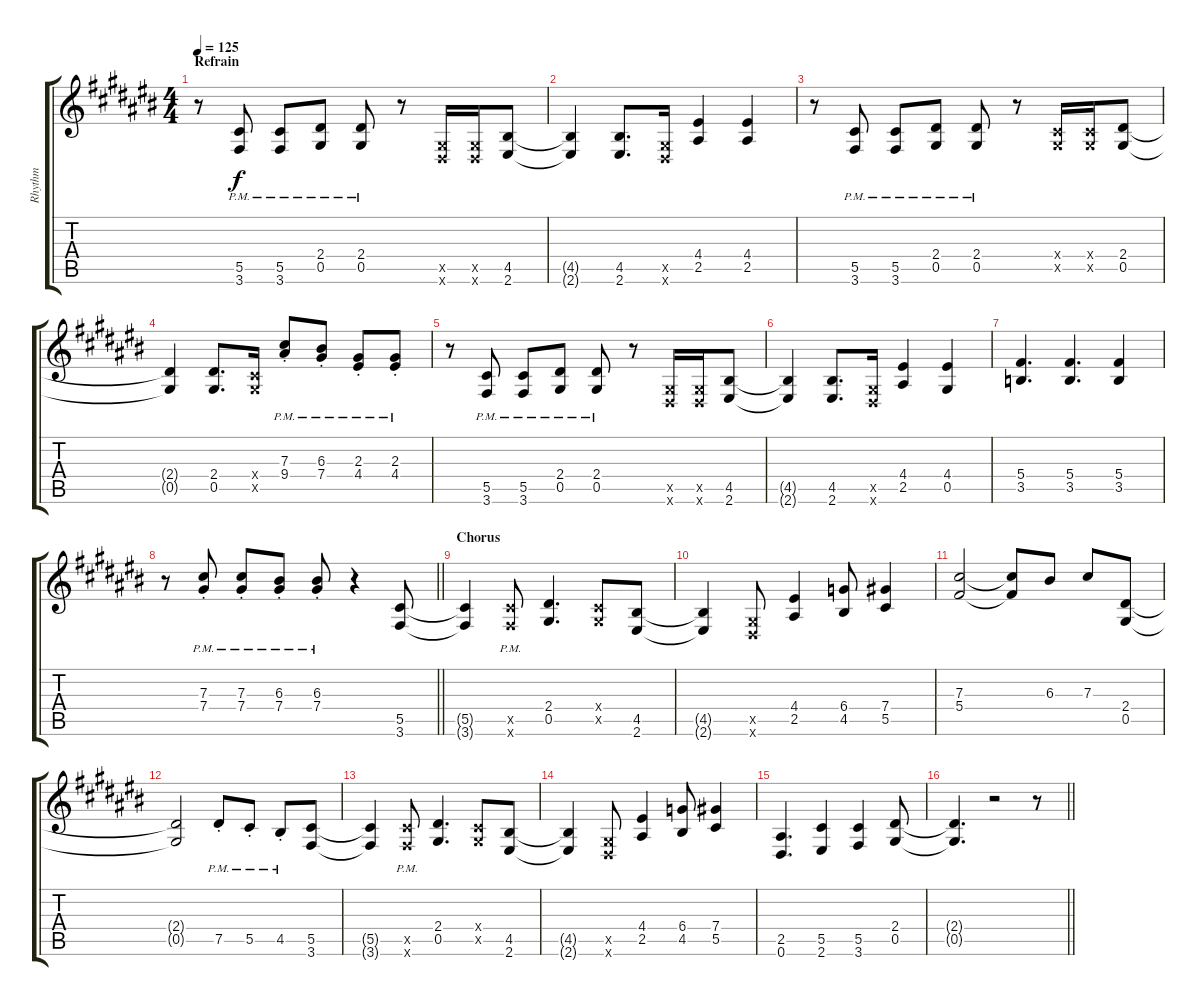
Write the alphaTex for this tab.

\track ("Rhythm" "Rhythm") {instrument distortionguitar}
\staff {score tabs}
\tuning (Eb4 Bb3 Gb3 Db3 Ab2 Eb2) {hide}
\ts (4 4)
\section ("" "Refrain")
\tempo 125
\clef g2
\ks c#
r.8{dy f} (5.5{pm} 3.6{pm}).8 (5.5{pm} 3.6{pm}).8 (2.4{pm} 0.5{pm}).8 (2.4{pm} 0.5{pm}).8 r.8 (0.5{x} 0.6{x}).16 (0.5{x} 0.6{x}).16 (4.5 2.6).8 |
(4.5{t} 2.6{t}).4 (4.5 2.6).8{d} (0.5{x} 0.6{x}).16 (4.4 2.5).4 (4.4 2.5).4 |
r.8 (5.5{pm} 3.6{pm}).8 (5.5{pm} 3.6{pm}).8 (2.4{pm} 0.5{pm}).8 (2.4{pm} 0.5{pm}).8 r.8 (0.4{x} 0.5{x}).16 (0.4{x} 0.5{x}).16 (2.4 0.5).8 |
(2.4{t} 0.5{t}).4 (2.4 0.5).8{d} (0.4{x} 0.5{x}).16 (7.3{pm st} 9.4{pm st}).8 (6.3{pm st} 7.4{pm st}).8 (2.3{pm st} 4.4{pm st}).8 (2.3{pm st} 4.4{pm st}).8 |
r.8 (5.5{pm} 3.6{pm}).8 (5.5{pm} 3.6{pm}).8 (2.4{pm} 0.5{pm}).8 (2.4{pm} 0.5{pm}).8 r.8 (0.5{x} 0.6{x}).16 (0.5{x} 0.6{x}).16 (4.5 2.6).8 |
(4.5{t} 2.6{t}).4 (4.5 2.6).8{d} (0.5{x} 0.6{x}).16 (4.4 2.5).4 (4.4 0.5).4 |
(5.4 3.5).4{d} (5.4 3.5).4{d} (5.4 3.5).4 |
\barLineRight lightlight
r.8 (7.3{pm st} 7.4{pm st}).8 (7.3{pm st} 7.4{pm st}).8 (6.3{pm st} 7.4{pm st}).8 (6.3{pm st} 7.4{pm st}).8 r.4 (5.5 3.6).8 |
\section ("" "Chorus")
(5.5{t} 3.6{t}).4 (5.5{pm x} 3.6{pm x}).8 (2.4 0.5).4{d} (0.4{x} 0.5{x}).8 (4.5 2.6).8 |
(4.5{t} 2.6{t}).4 (0.5{x} 0.6{x}).8 (4.4 2.5).4 (6.4 4.5).8 (7.4 5.5).4 |
(7.3 5.4).2 (7.3{t} 5.4{t}).8 6.3.8 7.3.8 (2.4 0.5).8 |
(2.4{t} 0.5{t}).2 7.5{pm st}.8 5.5{pm st}.8 4.5{pm st}.8 (5.5 3.6).8 |
(5.5{t} 3.6{t}).4 (5.5{pm x} 3.6{pm x}).8 (2.4 0.5).4{d} (0.4{x} 0.5{x}).8 (4.5 2.6).8 |
(4.5{t} 2.6{t}).4 (0.5{x} 0.6{x}).8 (4.4 2.5).4 (6.4 4.5).8 (7.4 5.5).4 |
(2.5 0.6).4{d} (5.5 2.6).4 (5.5 3.6).4 (2.4 0.5).8 |
\barLineRight lightlight
(2.4{t} 0.5{t}).4{d} r.2 r.8
